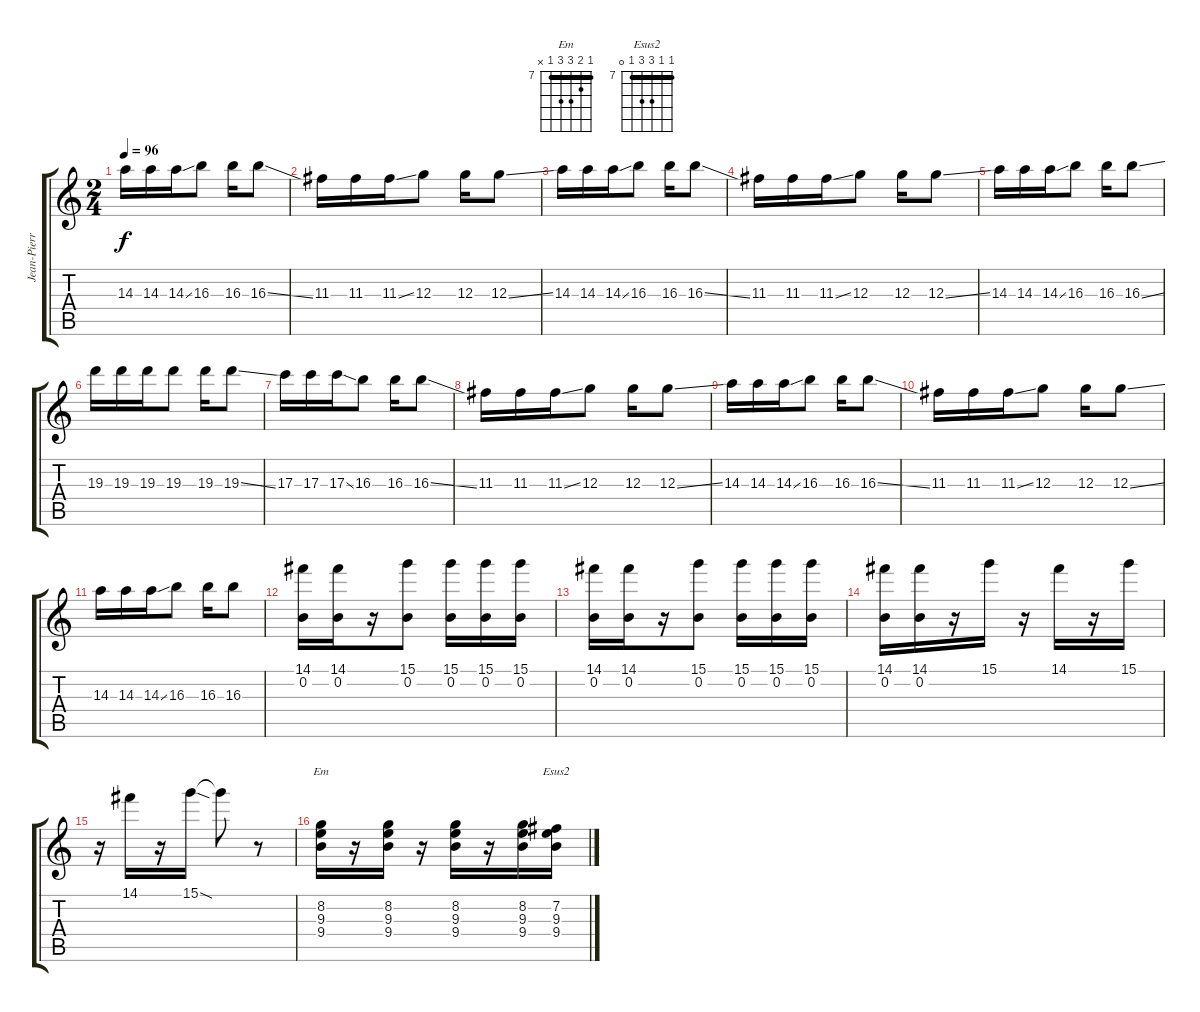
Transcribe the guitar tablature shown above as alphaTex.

\track ("Jean-Pierre" "Jean-Pierr") {instrument distortionguitar}
\staff {score tabs}
\tuning (E4 B3 G3 D3 A2 E2) {hide}
\chord ("Em" 7 8 9 9 7 x) {firstfret 7 barre 7}
\chord ("Esus2" 7 7 9 9 7 0) {firstfret 7 barre 7}
\ts (2 4)
\tempo 96
\clef g2
\ks c
14.3.16{dy f} 14.3.16 14.3{ss}.16 16.3.8 16.3.16 16.3{ss}.8 |
11.3.16 11.3.16 11.3{ss}.16 12.3.8 12.3.16 12.3{ss}.8 |
14.3.16 14.3.16 14.3{ss}.16 16.3.8 16.3.16 16.3{ss}.8 |
11.3.16 11.3.16 11.3{ss}.16 12.3.8 12.3.16 12.3{ss}.8 |
14.3.16 14.3.16 14.3{ss}.16 16.3.8 16.3.16 16.3{ss}.8 |
19.3.16 19.3.16 19.3.16 19.3.8 19.3.16 19.3{ss}.8 |
17.3.16 17.3.16 17.3{ss}.16 16.3.8 16.3.16 16.3{ss}.8 |
11.3.16 11.3.16 11.3{ss}.16 12.3.8 12.3.16 12.3{ss}.8 |
14.3.16 14.3.16 14.3{ss}.16 16.3.8 16.3.16 16.3{ss}.8 |
11.3.16 11.3.16 11.3{ss}.16 12.3.8 12.3.16 12.3{ss}.8 |
14.3.16 14.3.16 14.3{ss}.16 16.3.8 16.3.16 16.3.8 |
(14.1 0.2).16 (14.1 0.2).16 r.16 (15.1 0.2).8 (15.1 0.2).16 (15.1 0.2).16 (15.1 0.2).16 |
(14.1 0.2).16 (14.1 0.2).16 r.16 (15.1 0.2).8 (15.1 0.2).16 (15.1 0.2).16 (15.1 0.2).16 |
(14.1 0.2).16 (14.1 0.2).16 r.16 15.1.16 r.16 14.1.16 r.16 15.1.16 |
r.16 14.1.16 r.16 15.1{sod}.16 15.1{t}.8 r.8 |
(8.2 9.3 9.4).16{ch "Em"} r.16 (8.2 9.3 9.4).16 r.16 (8.2 9.3 9.4).16 r.16 (8.2 9.3 9.4).16 (7.2 9.3 9.4).16{ch "Esus2"}
